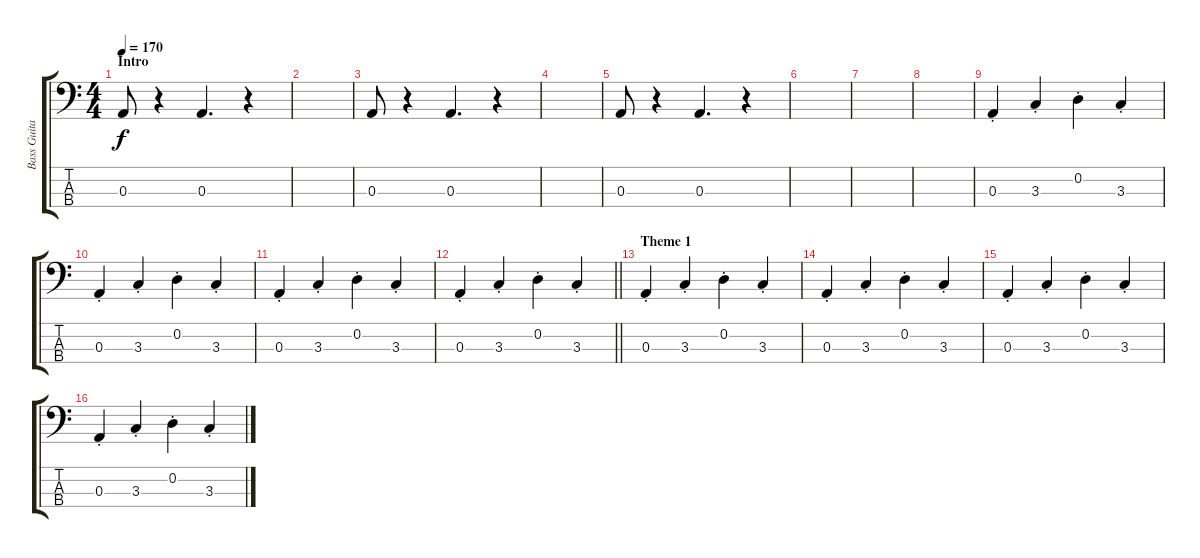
\track ("Bass Guitar" "Bass Guita") {instrument electricbassfinger}
\staff {score tabs}
\tuning (G2 D2 A1 E1) {hide}
\ts (4 4)
\section ("" "Intro")
\tempo 170
\clef f4
\ks aminor
0.3.8{dy f instrument electricbassfinger} r.4 0.3.4{d} r.4 |
|
0.3.8 r.4 0.3.4{d} r.4 |
|
0.3.8 r.4 0.3.4{d} r.4 |
|
|
|
0.3{st}.4 3.3{st}.4 0.2{st}.4 3.3{st}.4 |
0.3{st}.4 3.3{st}.4 0.2{st}.4 3.3{st}.4 |
0.3{st}.4 3.3{st}.4 0.2{st}.4 3.3{st}.4 |
\barLineRight lightlight
0.3{st}.4 3.3{st}.4 0.2{st}.4 3.3{st}.4 |
\section ("" "Theme 1")
0.3{st}.4 3.3{st}.4 0.2{st}.4 3.3{st}.4 |
0.3{st}.4 3.3{st}.4 0.2{st}.4 3.3{st}.4 |
0.3{st}.4 3.3{st}.4 0.2{st}.4 3.3{st}.4 |
0.3{st}.4 3.3{st}.4 0.2{st}.4 3.3{st}.4
